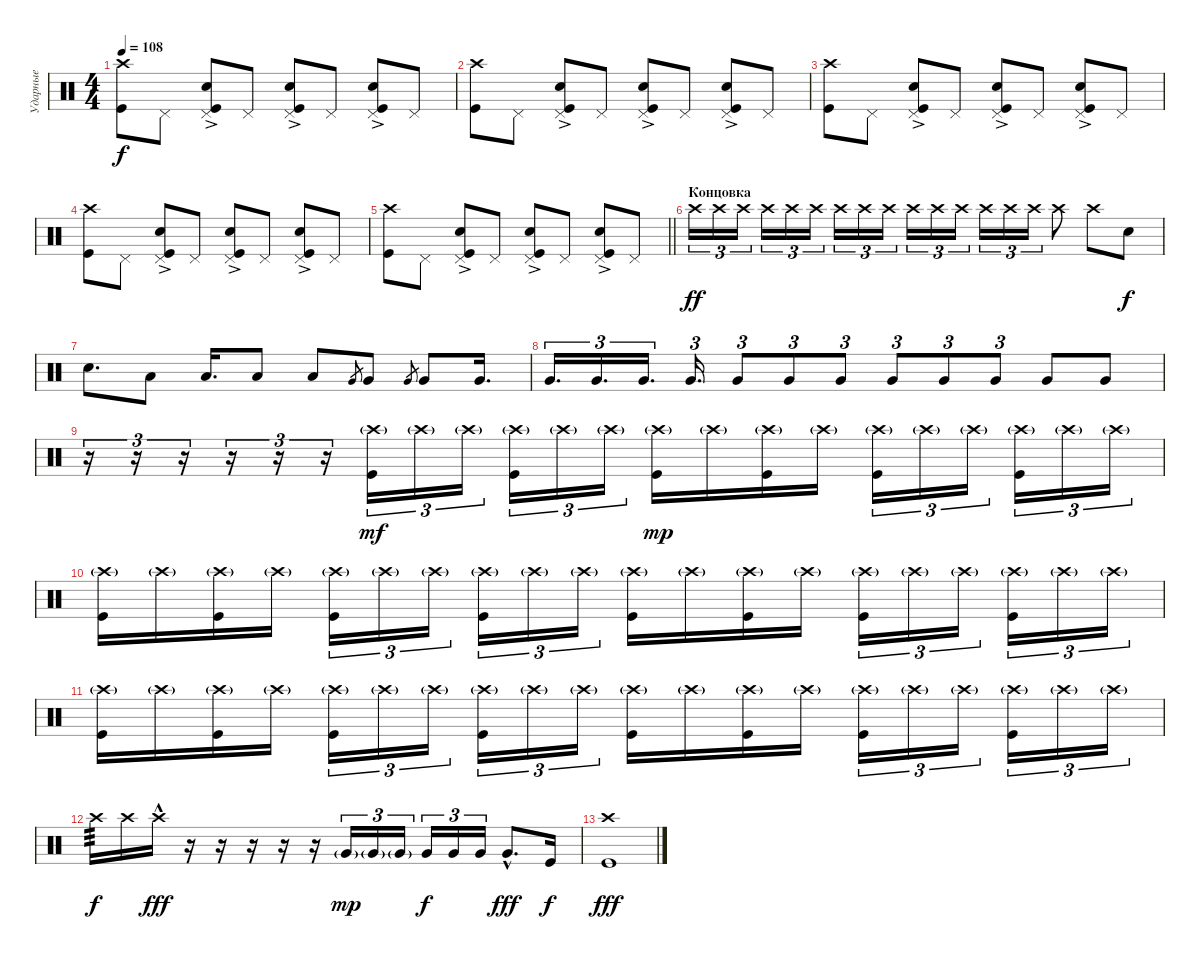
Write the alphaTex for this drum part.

\track ("Ударные" "Ударные") {instrument percussion}
\staff {score}
\articulation defaults
\ts (4 4)
\tempo 108
\clef neutral
\ks c
("Crash high (hit)" "Kick (hit)").8{dy f} "Pedal Hi-Hat (hit)".8 ("Pedal Hi-Hat (hit)"{ac} "Snare (hit) 2" "Kick (hit)").8 "Pedal Hi-Hat (hit)".8 ("Pedal Hi-Hat (hit)"{ac} "Snare (hit) 2" "Kick (hit)").8 "Pedal Hi-Hat (hit)".8 ("Pedal Hi-Hat (hit)"{ac} "Snare (hit) 2" "Kick (hit)").8 "Pedal Hi-Hat (hit)".8 |
("Crash high (hit)" "Kick (hit)").8 "Pedal Hi-Hat (hit)".8 ("Pedal Hi-Hat (hit)"{ac} "Snare (hit) 2" "Kick (hit)").8 "Pedal Hi-Hat (hit)".8 ("Pedal Hi-Hat (hit)"{ac} "Snare (hit) 2" "Kick (hit)").8 "Pedal Hi-Hat (hit)".8 ("Pedal Hi-Hat (hit)"{ac} "Snare (hit) 2" "Kick (hit)").8 "Pedal Hi-Hat (hit)".8 |
("Crash high (hit)" "Kick (hit)").8 "Pedal Hi-Hat (hit)".8 ("Pedal Hi-Hat (hit)"{ac} "Snare (hit) 2" "Kick (hit)").8 "Pedal Hi-Hat (hit)".8 ("Pedal Hi-Hat (hit)"{ac} "Snare (hit) 2" "Kick (hit)").8 "Pedal Hi-Hat (hit)".8 ("Pedal Hi-Hat (hit)"{ac} "Snare (hit) 2" "Kick (hit)").8 "Pedal Hi-Hat (hit)".8 |
("Crash high (hit)" "Kick (hit)").8 "Pedal Hi-Hat (hit)".8 ("Pedal Hi-Hat (hit)"{ac} "Snare (hit) 2" "Kick (hit)").8 "Pedal Hi-Hat (hit)".8 ("Pedal Hi-Hat (hit)"{ac} "Snare (hit) 2" "Kick (hit)").8 "Pedal Hi-Hat (hit)".8 ("Pedal Hi-Hat (hit)"{ac} "Snare (hit) 2" "Kick (hit)").8 "Pedal Hi-Hat (hit)".8 |
\barLineRight lightlight
("Crash high (hit)" "Kick (hit)").8 "Pedal Hi-Hat (hit)".8 ("Pedal Hi-Hat (hit)"{ac} "Snare (hit) 2" "Kick (hit)").8 "Pedal Hi-Hat (hit)".8 ("Pedal Hi-Hat (hit)"{ac} "Snare (hit) 2" "Kick (hit)").8 "Pedal Hi-Hat (hit)".8 ("Pedal Hi-Hat (hit)"{ac} "Snare (hit) 2" "Kick (hit)").8 "Pedal Hi-Hat (hit)".8 |
\section ("" "Концовка")
"Crash high (hit)".16{tu (3 2) dy ff} "Crash high (hit)".16{tu (3 2)} "Crash high (hit)".16{tu (3 2) beam splitsecondary} "Crash high (hit)".16{tu (3 2)} "Crash high (hit)".16{tu (3 2)} "Crash high (hit)".16{tu (3 2)} "Crash high (hit)".16{tu (3 2)} "Crash high (hit)".16{tu (3 2)} "Crash high (hit)".16{tu (3 2) beam splitsecondary} "Crash high (hit)".16{tu (3 2)} "Crash high (hit)".16{tu (3 2)} "Crash high (hit)".16{tu (3 2)} "Crash high (hit)".16{tu (3 2)} "Crash high (hit)".16{tu (3 2)} "Crash high (hit)".16{tu (3 2)} "Crash high (hit)".8 "Crash high (hit)".8 "Snare (hit) 2".8{dy f} |
"Snare (hit) 2".8{d} "Low Tom (hit)".8 "Low Tom (hit)".16{d} "Low Tom (hit)".8 "Low Tom (hit)".8 "Very Low Tom (hit)".8{gr} "Very Low Tom (hit)".8 "Very Low Tom (hit)".8{gr} "Very Low Tom (hit)".8 "Very Low Tom (hit)".16{d} |
"Very Low Tom (hit)".16{d tu (3 2)} "Very Low Tom (hit)".16{d tu (3 2)} "Very Low Tom (hit)".16{d tu (3 2)} "Very Low Tom (hit)".16{d tu (3 2)} "Very Low Tom (hit)".8{tu (3 2)} "Very Low Tom (hit)".8{tu (3 2)} "Very Low Tom (hit)".8{tu (3 2)} "Very Low Tom (hit)".8{tu (3 2)} "Very Low Tom (hit)".8{tu (3 2)} "Very Low Tom (hit)".8{tu (3 2)} "Very Low Tom (hit)".8 "Very Low Tom (hit)".8 |
r.16{tu (3 2)} r.16{tu (3 2)} r.16{tu (3 2)} r.16{tu (3 2)} r.16{tu (3 2)} r.16{tu (3 2)} ("Crash high (hit)"{g} "Kick (hit)").16{tu (3 2) dy mf} "Crash high (hit)"{g}.16{tu (3 2)} "Crash high (hit)"{g}.16{tu (3 2) beam splitsecondary} ("Crash high (hit)"{g} "Kick (hit)").16{tu (3 2)} "Crash high (hit)"{g}.16{tu (3 2)} "Crash high (hit)"{g}.16{tu (3 2)} ("Crash high (hit)"{g} "Kick (hit)").16{dy mp} "Crash high (hit)"{g}.16 ("Crash high (hit)"{g} "Kick (hit)").16 "Crash high (hit)"{g}.16 ("Crash high (hit)"{g} "Kick (hit)").16{tu (3 2)} "Crash high (hit)"{g}.16{tu (3 2)} "Crash high (hit)"{g}.16{tu (3 2) beam splitsecondary} ("Crash high (hit)"{g} "Kick (hit)").16{tu (3 2)} "Crash high (hit)"{g}.16{tu (3 2)} "Crash high (hit)"{g}.16{tu (3 2)} |
("Crash high (hit)"{g} "Kick (hit)").16 "Crash high (hit)"{g}.16 ("Crash high (hit)"{g} "Kick (hit)").16 "Crash high (hit)"{g}.16 ("Crash high (hit)"{g} "Kick (hit)").16{tu (3 2)} "Crash high (hit)"{g}.16{tu (3 2)} "Crash high (hit)"{g}.16{tu (3 2) beam splitsecondary} ("Crash high (hit)"{g} "Kick (hit)").16{tu (3 2)} "Crash high (hit)"{g}.16{tu (3 2)} "Crash high (hit)"{g}.16{tu (3 2)} ("Crash high (hit)"{g} "Kick (hit)").16 "Crash high (hit)"{g}.16 ("Crash high (hit)"{g} "Kick (hit)").16 "Crash high (hit)"{g}.16 ("Crash high (hit)"{g} "Kick (hit)").16{tu (3 2)} "Crash high (hit)"{g}.16{tu (3 2)} "Crash high (hit)"{g}.16{tu (3 2) beam splitsecondary} ("Crash high (hit)"{g} "Kick (hit)").16{tu (3 2)} "Crash high (hit)"{g}.16{tu (3 2)} "Crash high (hit)"{g}.16{tu (3 2)} |
("Crash high (hit)"{g} "Kick (hit)").16 "Crash high (hit)"{g}.16 ("Crash high (hit)"{g} "Kick (hit)").16 "Crash high (hit)"{g}.16 ("Crash high (hit)"{g} "Kick (hit)").16{tu (3 2)} "Crash high (hit)"{g}.16{tu (3 2)} "Crash high (hit)"{g}.16{tu (3 2) beam splitsecondary} ("Crash high (hit)"{g} "Kick (hit)").16{tu (3 2)} "Crash high (hit)"{g}.16{tu (3 2)} "Crash high (hit)"{g}.16{tu (3 2)} ("Crash high (hit)"{g} "Kick (hit)").16 "Crash high (hit)"{g}.16 ("Crash high (hit)"{g} "Kick (hit)").16 "Crash high (hit)"{g}.16 ("Crash high (hit)"{g} "Kick (hit)").16{tu (3 2)} "Crash high (hit)"{g}.16{tu (3 2)} "Crash high (hit)"{g}.16{tu (3 2) beam splitsecondary} ("Crash high (hit)"{g} "Kick (hit)").16{tu (3 2)} "Crash high (hit)"{g}.16{tu (3 2)} "Crash high (hit)"{g}.16{tu (3 2)} |
"Crash high (hit)".16{tp 3 dy f} "Crash high (hit)".16 "Crash high (hit)"{hac}.16{dy fff} r.16 r.16 r.16 r.16 r.16 "Very Low Tom (hit)"{g}.16{tu (3 2) dy mp} "Very Low Tom (hit)"{g}.16{tu (3 2)} "Very Low Tom (hit)"{g}.16{tu (3 2) beam splitsecondary} "Very Low Tom (hit)".16{tu (3 2) dy f} "Very Low Tom (hit)".16{tu (3 2)} "Very Low Tom (hit)".16{tu (3 2)} "Very Low Tom (hit)"{hac}.8{d dy fff} "Kick (hit)".16{dy f} |
("Crash high (hit)" "Kick (hit)").1{dy fff}
